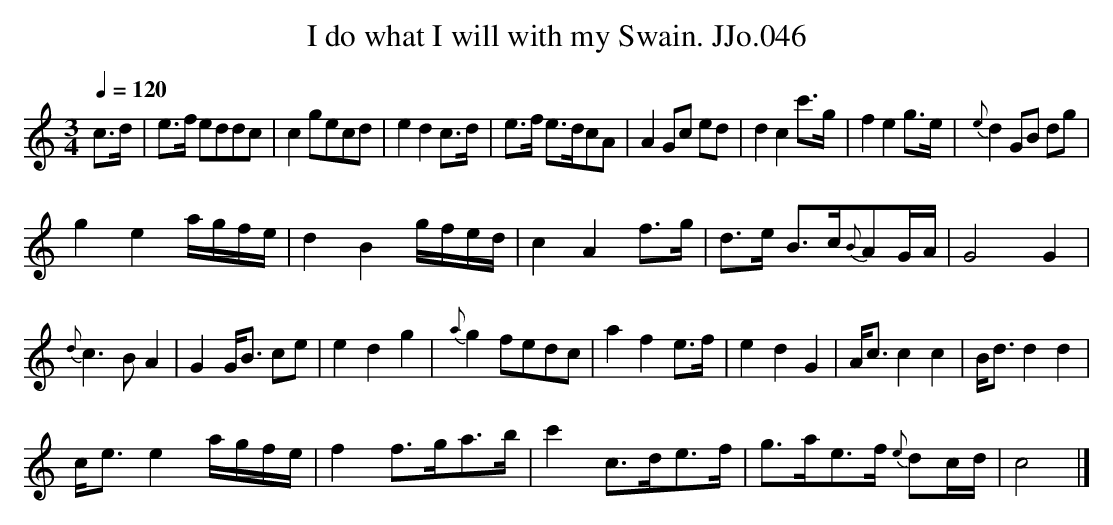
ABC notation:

X:1
T:I do what I will with my Swain. JJo.046
M:3/4
L:1/8
Q:1/4=120
K:C
c>d|e>f eddc|c2gecd|e2d2c>d|e>f e>dcA|A2Gc ed|d2c2c'>g|f2e2g>e|{e}d2GB dg|
g2e2 a/g/f/e/|d2B2g/f/e/d/|c2A2f>g|d>e B>c{B}AG/A/|G4G2|
{d}c3BA2|G2G<B ce|e2d2g2|{a}g2 fedc|a2f2e>f|e2d2G2|A<cc2c2|B<dd2d2|
c<ee2a/g/f/e/|f2f>ga>b|c'2c>de>f|g>ae>f {e}dc/d/|c4|]
